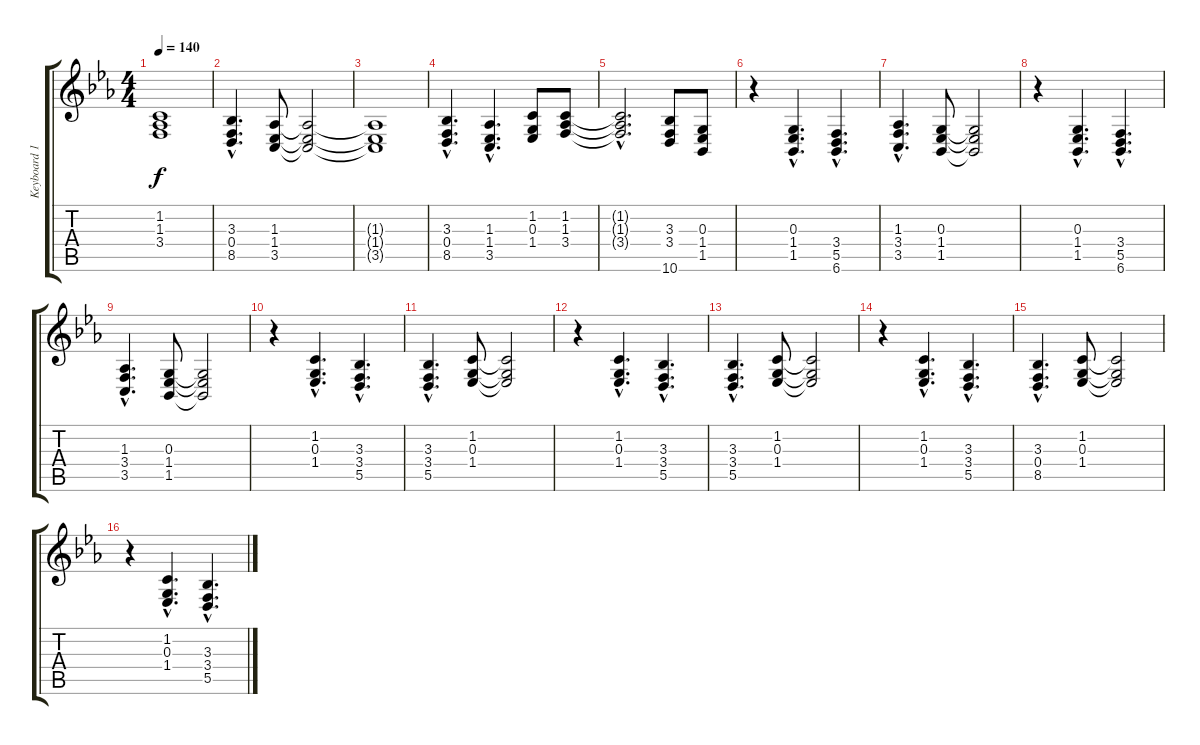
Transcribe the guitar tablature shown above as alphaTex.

\track ("Keyboard 1" "Keyboard 1") {instrument stringensemble1}
\staff {score tabs}
\tuning (E4 B3 G3 D3 A2 E2) {hide}
\ts (4 4)
\tempo 140
\clef g2
\ks eb
(1.2{t} 1.3{t} 3.4{t}).1{dy f} |
(3.3{hac} 0.4{hac} 8.5{hac}).4{d} (1.3 1.4 3.5).8 (1.3{t} 1.4{t} 3.5{t}).2 |
(1.3{t} 1.4{t} 3.5{t}).1 |
(3.3{hac} 0.4{hac} 8.5{hac}).4{d} (1.3{hac} 1.4{hac} 3.5{hac}).4{d} (1.2 0.3 1.4).8 (1.2 1.3 3.4).8 |
(1.2{hac t} 1.3{hac t} 3.4{hac t}).2{d} (3.3 3.4 10.6).8 (0.3 1.4 1.5).8 |
r.4 (0.3{hac} 1.4{hac} 1.5{hac}).4{d} (3.4{hac} 5.5{hac} 6.6{hac}).4{d} |
(1.3{hac} 3.4{hac} 3.5{hac}).4{d} (0.3 1.4 1.5).8 (0.3{t} 1.4{t} 1.5{t}).2 |
r.4 (0.3{hac} 1.4{hac} 1.5{hac}).4{d} (3.4{hac} 5.5{hac} 6.6{hac}).4{d} |
(1.3{hac} 3.4{hac} 3.5{hac}).4{d} (0.3 1.4 1.5).8 (0.3{t} 1.4{t} 1.5{t}).2 |
r.4 (1.2{hac} 0.3{hac} 1.4{hac}).4{d} (3.3{hac} 3.4{hac} 5.5{hac}).4{d} |
(3.3{hac} 3.4{hac} 5.5{hac}).4{d} (1.2 0.3 1.4).8 (1.2{t} 0.3{t} 1.4{t}).2 |
r.4 (1.2{hac} 0.3{hac} 1.4{hac}).4{d} (3.3{hac} 3.4{hac} 5.5{hac}).4{d} |
(3.3{hac} 3.4{hac} 5.5{hac}).4{d} (1.2 0.3 1.4).8 (1.2{t} 0.3{t} 1.4{t}).2 |
r.4 (1.2{hac} 0.3{hac} 1.4{hac}).4{d} (3.3{hac} 3.4{hac} 5.5{hac}).4{d} |
(3.3{hac} 0.4{hac} 8.5{hac}).4{d} (1.2 0.3 1.4).8 (1.2{t} 0.3{t} 1.4{t}).2 |
r.4 (1.2{hac} 0.3{hac} 1.4{hac}).4{d} (3.3{hac} 3.4{hac} 5.5{hac}).4{d}
